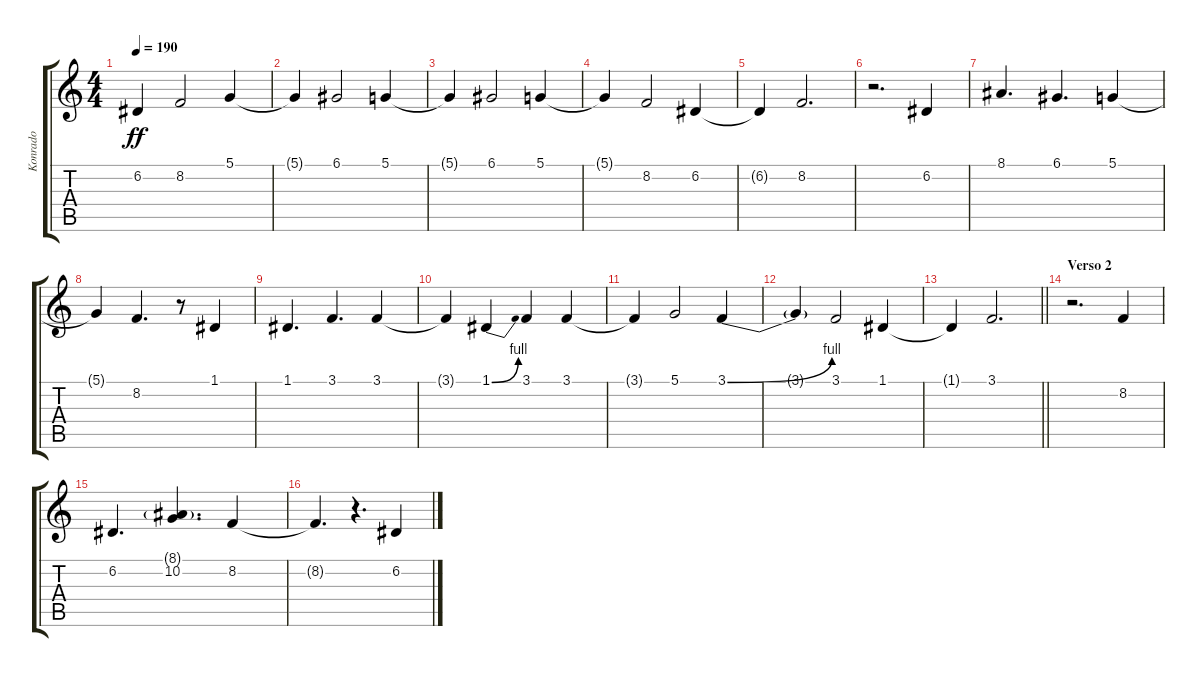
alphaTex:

\track ("Konrado" "Konrado") {instrument oboe}
\staff {score tabs}
\tuning (D4 A3 F3 C3 G2 C2) {hide}
\ts (4 4)
\tempo 190
\clef g2
\ks c
6.2{t}.4{dy ff} 8.2.2 5.1.4 |
5.1{t}.4 6.1.2 5.1.4 |
5.1{t}.4 6.1.2 5.1.4 |
5.1{t}.4 8.2.2 6.2.4 |
6.2{t}.4 8.2.2{d} |
r.2{d} 6.2.4 |
8.1.4{d} 6.1.4{d} 5.1.4 |
5.1{t}.4 8.2.4{d} r.8 1.1.4 |
1.1.4{d} 3.1.4{d} 3.1.4 |
3.1{t}.4 1.1{be (bend 0 0 60 4)}.4 3.1.4 3.1.4 |
3.1{t}.4 5.1.2 3.1{be (bend 0 0 60 4)}.4 |
3.1{t}.4 3.1.2 1.1.4 |
\barLineRight lightlight
1.1{t}.4 3.1.2{d} |
\section ("" "Verso 2")
r.2{d} 8.2.4 |
6.2.4{d} (8.1{g} 10.2).4{d} 8.2.4 |
8.2{t}.4{d} r.4{d} 6.2.4
